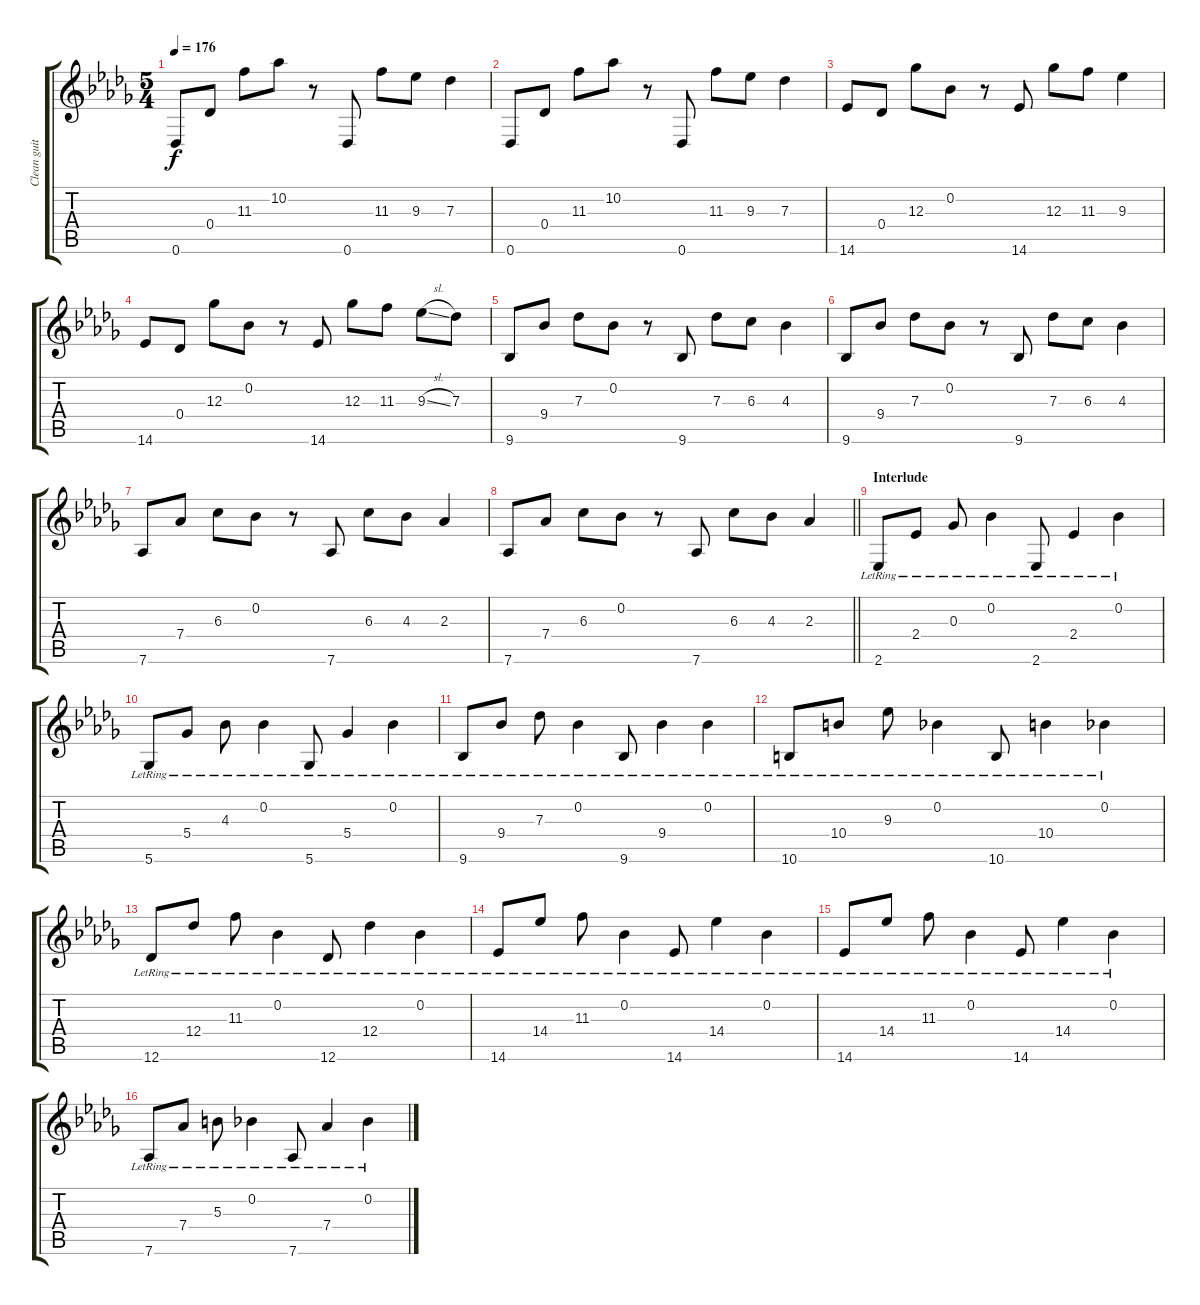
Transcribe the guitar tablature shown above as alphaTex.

\track ("Clean guitar" "Clean guit") {instrument acousticguitarsteel}
\staff {score tabs}
\tuning (Eb4 Bb3 Gb3 Db3 Ab2 Db2) {hide}
\ts (5 4)
\tempo 176
\clef g2
\ks db
0.6.8{dy f} 0.4.8 11.3.8 10.2.8 r.8 0.6.8 11.3.8 9.3.8 7.3.4 |
0.6.8 0.4.8 11.3.8 10.2.8 r.8 0.6.8 11.3.8 9.3.8 7.3.4 |
14.6.8 0.4.8 12.3.8 0.2.8 r.8 14.6.8 12.3.8 11.3.8 9.3.4 |
14.6.8 0.4.8 12.3.8 0.2.8 r.8 14.6.8 12.3.8 11.3.8 9.3{sl}.8 7.3.8 |
9.6.8 9.4.8 7.3.8 0.2.8 r.8 9.6.8 7.3.8 6.3.8 4.3.4 |
9.6.8 9.4.8 7.3.8 0.2.8 r.8 9.6.8 7.3.8 6.3.8 4.3.4 |
7.6.8 7.4.8 6.3.8 0.2.8 r.8 7.6.8 6.3.8 4.3.8 2.3.4 |
\barLineRight lightlight
7.6.8 7.4.8 6.3.8 0.2.8 r.8 7.6.8 6.3.8 4.3.8 2.3.4 |
\section ("" "Interlude")
2.6{lr}.8 2.4{lr}.8 0.3{lr}.8 0.2{lr}.4 2.6{lr}.8 2.4{lr}.4 0.2{lr}.4 |
5.6{lr}.8 5.4{lr}.8 4.3{lr}.8 0.2{lr}.4 5.6{lr}.8 5.4{lr}.4 0.2{lr}.4 |
9.6{lr}.8 9.4{lr}.8 7.3{lr}.8 0.2{lr}.4 9.6{lr}.8 9.4{lr}.4 0.2{lr}.4 |
10.6{lr}.8 10.4{lr}.8 9.3{lr}.8 0.2{lr}.4 10.6{lr}.8 10.4{lr}.4 0.2{lr}.4 |
12.6{lr}.8 12.4{lr}.8 11.3{lr}.8 0.2{lr}.4 12.6{lr}.8 12.4{lr}.4 0.2{lr}.4 |
14.6{lr}.8 14.4{lr}.8 11.3{lr}.8 0.2{lr}.4 14.6{lr}.8 14.4{lr}.4 0.2{lr}.4 |
14.6{lr}.8 14.4{lr}.8 11.3{lr}.8 0.2{lr}.4 14.6{lr}.8 14.4{lr}.4 0.2{lr}.4 |
7.6{lr}.8 7.4{lr}.8 5.3{lr}.8 0.2{lr}.4 7.6{lr}.8 7.4{lr}.4 0.2{lr}.4
